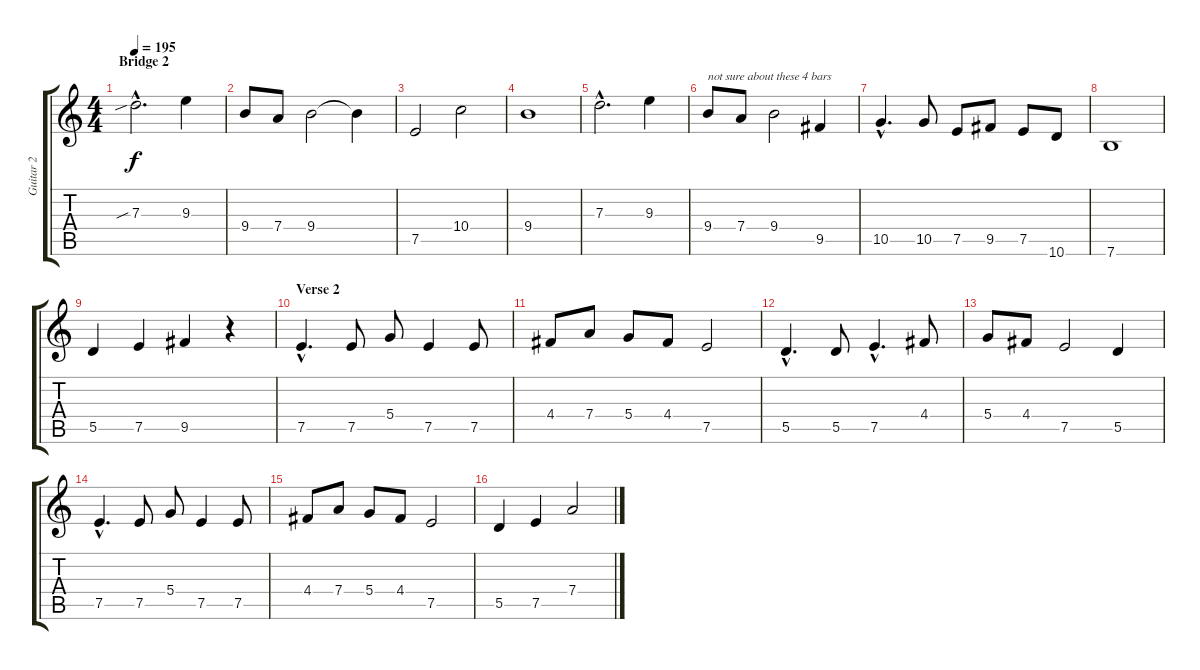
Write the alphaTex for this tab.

\track ("Guitar 2" "Guitar 2") {instrument distortionguitar}
\staff {score tabs}
\tuning (E4 B3 G3 D3 A2 E2) {hide}
\ts (4 4)
\section ("" "Bridge 2")
\tempo 195
\clef g2
\ks c
7.3{sib hac}.2{d dy f} 9.3.4 |
9.4.8 7.4.8 9.4.2 9.4{t}.4 |
7.5.2 10.4.2 |
9.4.1 |
7.3{hac}.2{d} 9.3.4 |
9.4.8{txt "not sure about these 4 bars"} 7.4.8 9.4.2 9.5.4 |
10.5{hac}.4{d} 10.5.8 7.5.8 9.5.8 7.5.8 10.6.8 |
7.6.1 |
5.5.4 7.5.4 9.5.4 r.4 |
\section ("" "Verse 2")
7.5{hac}.4{d} 7.5.8 5.4.8 7.5.4 7.5.8 |
4.4.8 7.4.8 5.4.8 4.4.8 7.5.2 |
5.5{hac}.4{d} 5.5.8 7.5{hac}.4{d} 4.4.8 |
5.4.8 4.4.8 7.5.2 5.5.4 |
7.5{hac}.4{d} 7.5.8 5.4.8 7.5.4 7.5.8 |
4.4.8 7.4.8 5.4.8 4.4.8 7.5.2 |
5.5.4 7.5.4 7.4.2
